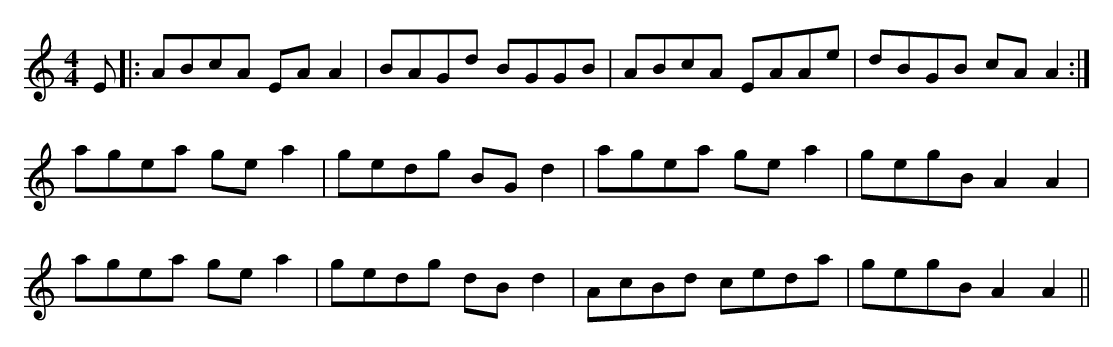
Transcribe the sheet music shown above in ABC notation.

X:1
M:4/4
K:Amin
E|:ABcA EAA2|BAGd BGGB|ABcA EAAe|dBGB cAA2:|
agea gea2|gedg BGd2|agea gea2|gegB A2A2|
agea gea2|gedg dBd2|AcBd ceda|gegB A2A2||
